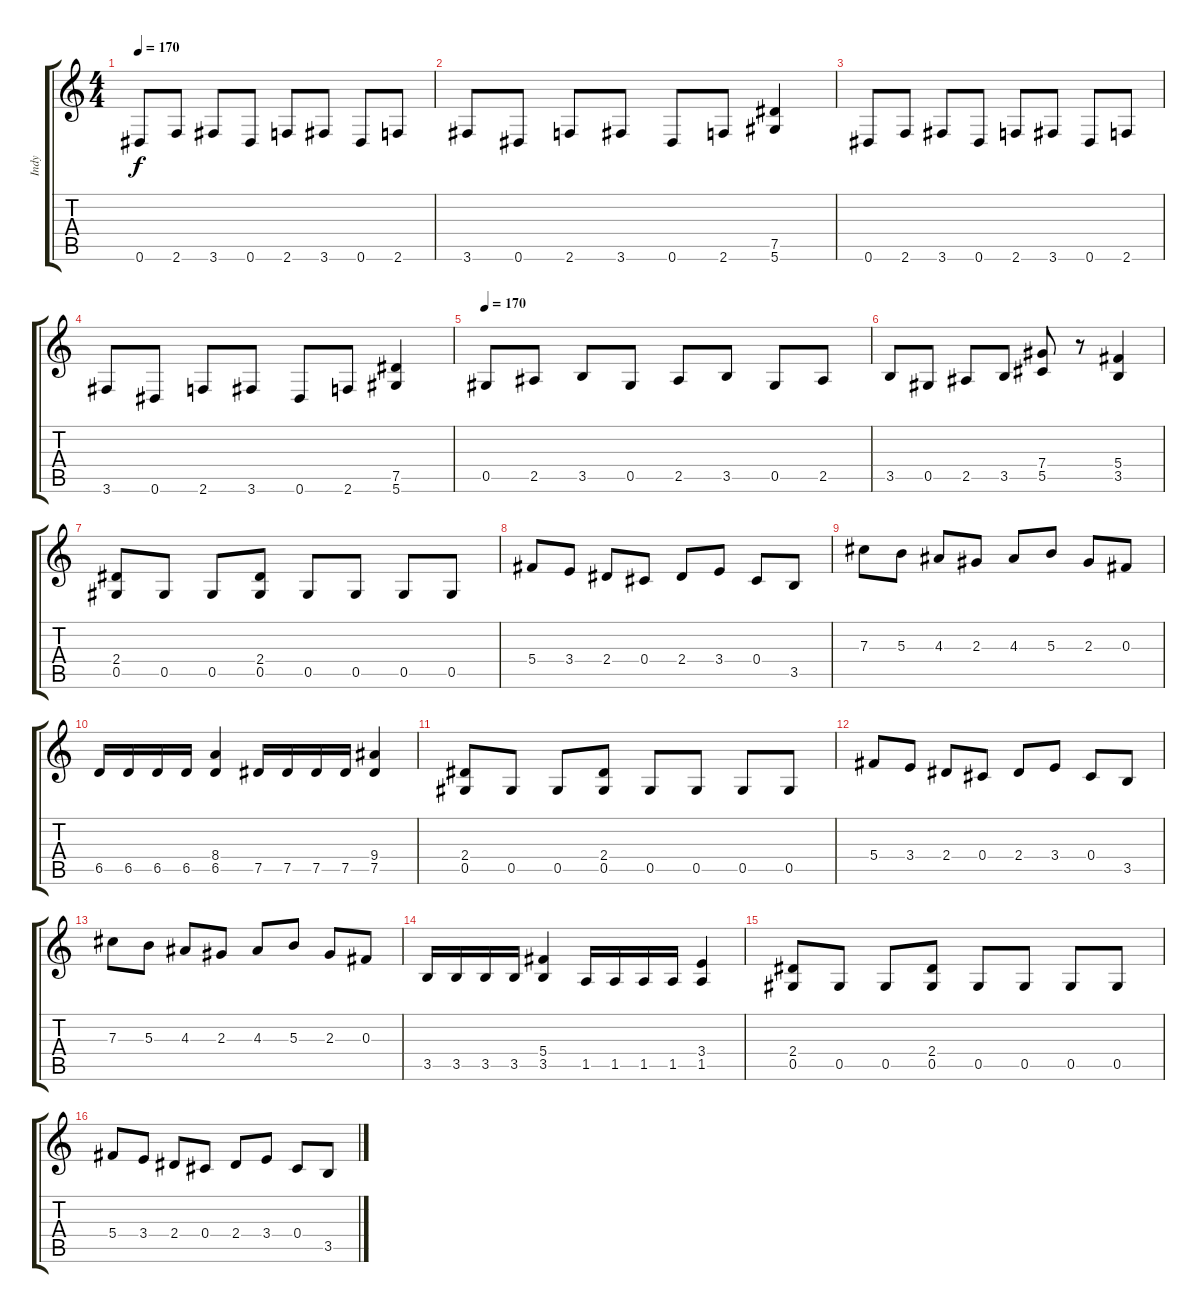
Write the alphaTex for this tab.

\track ("Indy" "Indy") {instrument distortionguitar}
\staff {score tabs}
\tuning (Eb4 Bb3 Gb3 Db3 Ab2 Eb2) {hide}
\ts (4 4)
\tempo 170
\clef g2
\ks c
0.6.8{dy f} 2.6.8 3.6.8 0.6.8 2.6.8 3.6.8 0.6.8 2.6.8 |
3.6.8 0.6.8 2.6.8 3.6.8 0.6.8 2.6.8 (7.5 5.6).4 |
0.6.8 2.6.8 3.6.8 0.6.8 2.6.8 3.6.8 0.6.8 2.6.8 |
3.6.8 0.6.8 2.6.8 3.6.8 0.6.8 2.6.8 (7.5 5.6).4 |
\tempo 170
0.5.8 2.5.8 3.5.8 0.5.8 2.5.8 3.5.8 0.5.8 2.5.8 |
3.5.8 0.5.8 2.5.8 3.5.8 (7.4 5.5).8 r.8 (5.4 3.5).4 |
(2.4 0.5).8 0.5.8 0.5.8 (2.4 0.5).8 0.5.8 0.5.8 0.5.8 0.5.8 |
5.4.8 3.4.8 2.4.8 0.4.8 2.4.8 3.4.8 0.4.8 3.5.8 |
7.3.8 5.3.8 4.3.8 2.3.8 4.3.8 5.3.8 2.3.8 0.3.8 |
6.5.16 6.5.16 6.5.16 6.5.16 (8.4 6.5).4 7.5.16 7.5.16 7.5.16 7.5.16 (9.4 7.5).4 |
(2.4 0.5).8 0.5.8 0.5.8 (2.4 0.5).8 0.5.8 0.5.8 0.5.8 0.5.8 |
5.4.8 3.4.8 2.4.8 0.4.8 2.4.8 3.4.8 0.4.8 3.5.8 |
7.3.8 5.3.8 4.3.8 2.3.8 4.3.8 5.3.8 2.3.8 0.3.8 |
3.5.16 3.5.16 3.5.16 3.5.16 (5.4 3.5).4 1.5.16 1.5.16 1.5.16 1.5.16 (3.4 1.5).4 |
(2.4 0.5).8 0.5.8 0.5.8 (2.4 0.5).8 0.5.8 0.5.8 0.5.8 0.5.8 |
5.4.8 3.4.8 2.4.8 0.4.8 2.4.8 3.4.8 0.4.8 3.5.8
